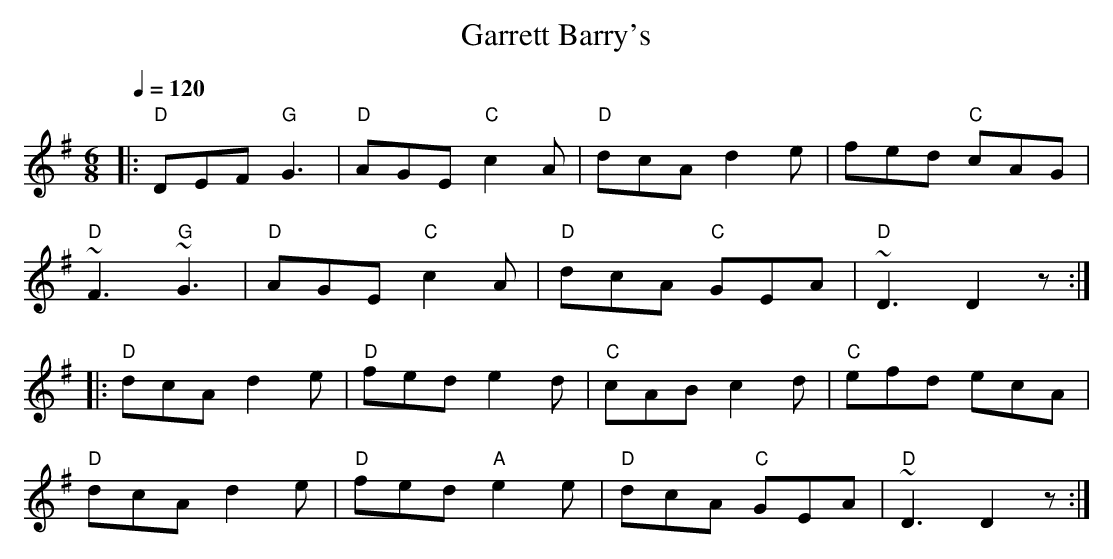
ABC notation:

X:1
T:Garrett Barry's
M:6/8
L:1/8
Q:1/4=120
K:G
|:"D"DEF "G"G3|"D"AGE "C"c2A|"D"dcA d2e|fed "C"cAG|!
"D"~F3 "G"~G3|"D"AGE "C"c2A|"D"dcA "C"GEA|"D"~D3 D2z:|!
|:"D"dcA d2e|"D"fed e2d|"C"cAB c2d|"C"efd ecA|!
"D"dcA d2e|"D"fed "A"e2e|"D"dcA "C"GEA|"D"~D3 D2z:|
